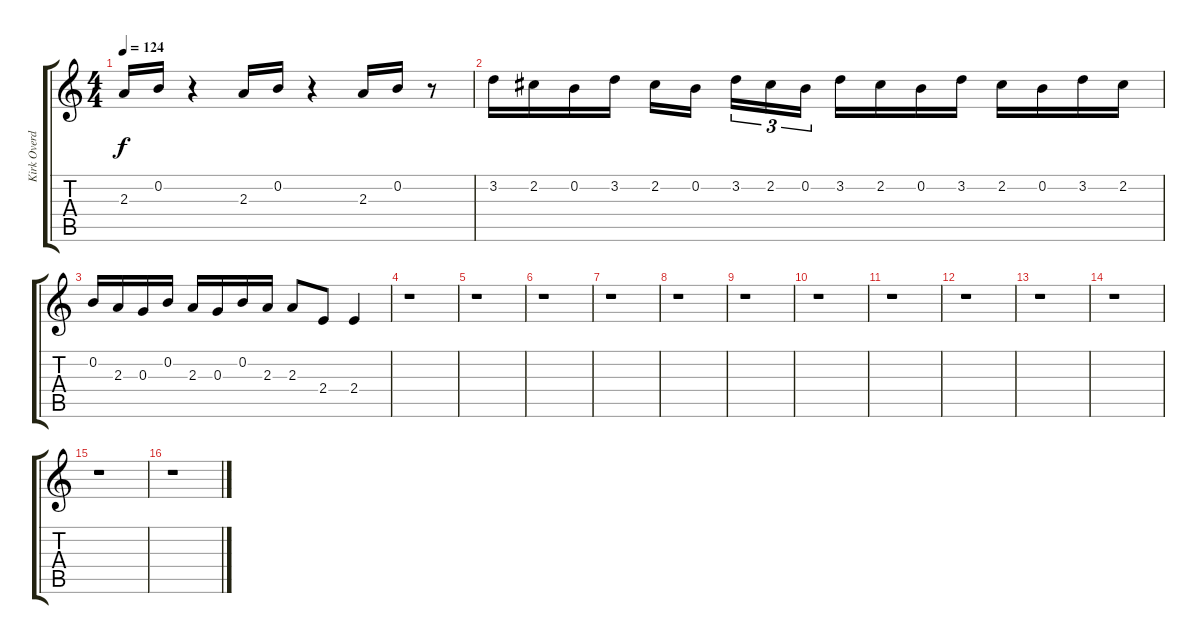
\track ("Kirk Overdrive" "Kirk Overd") {instrument overdrivenguitar}
\staff {score tabs}
\tuning (E4 B3 G3 D3 A2 E2) {hide}
\ts (4 4)
\tempo 124
\clef g2
\ks c
2.3.16{dy f} 0.2.16 r.4 2.3.16 0.2.16 r.4 2.3.16 0.2.16 r.8 |
3.2.16 2.2.16 0.2.16 3.2.16 2.2.16 0.2.16 3.2.16{tu (3 2)} 2.2.16{tu (3 2)} 0.2.16{tu (3 2)} 3.2.16 2.2.16 0.2.16 3.2.16 2.2.16 0.2.16 3.2.16 2.2.16 |
0.2.16 2.3.16 0.3.16 0.2.16 2.3.16 0.3.16 0.2.16 2.3.16 2.3.8 2.4.8 2.4.4 |
r.1 |
r.1 |
r.1 |
r.1 |
r.1 |
r.1 |
r.1 |
r.1 |
r.1 |
r.1 |
r.1 |
r.1 |
r.1
